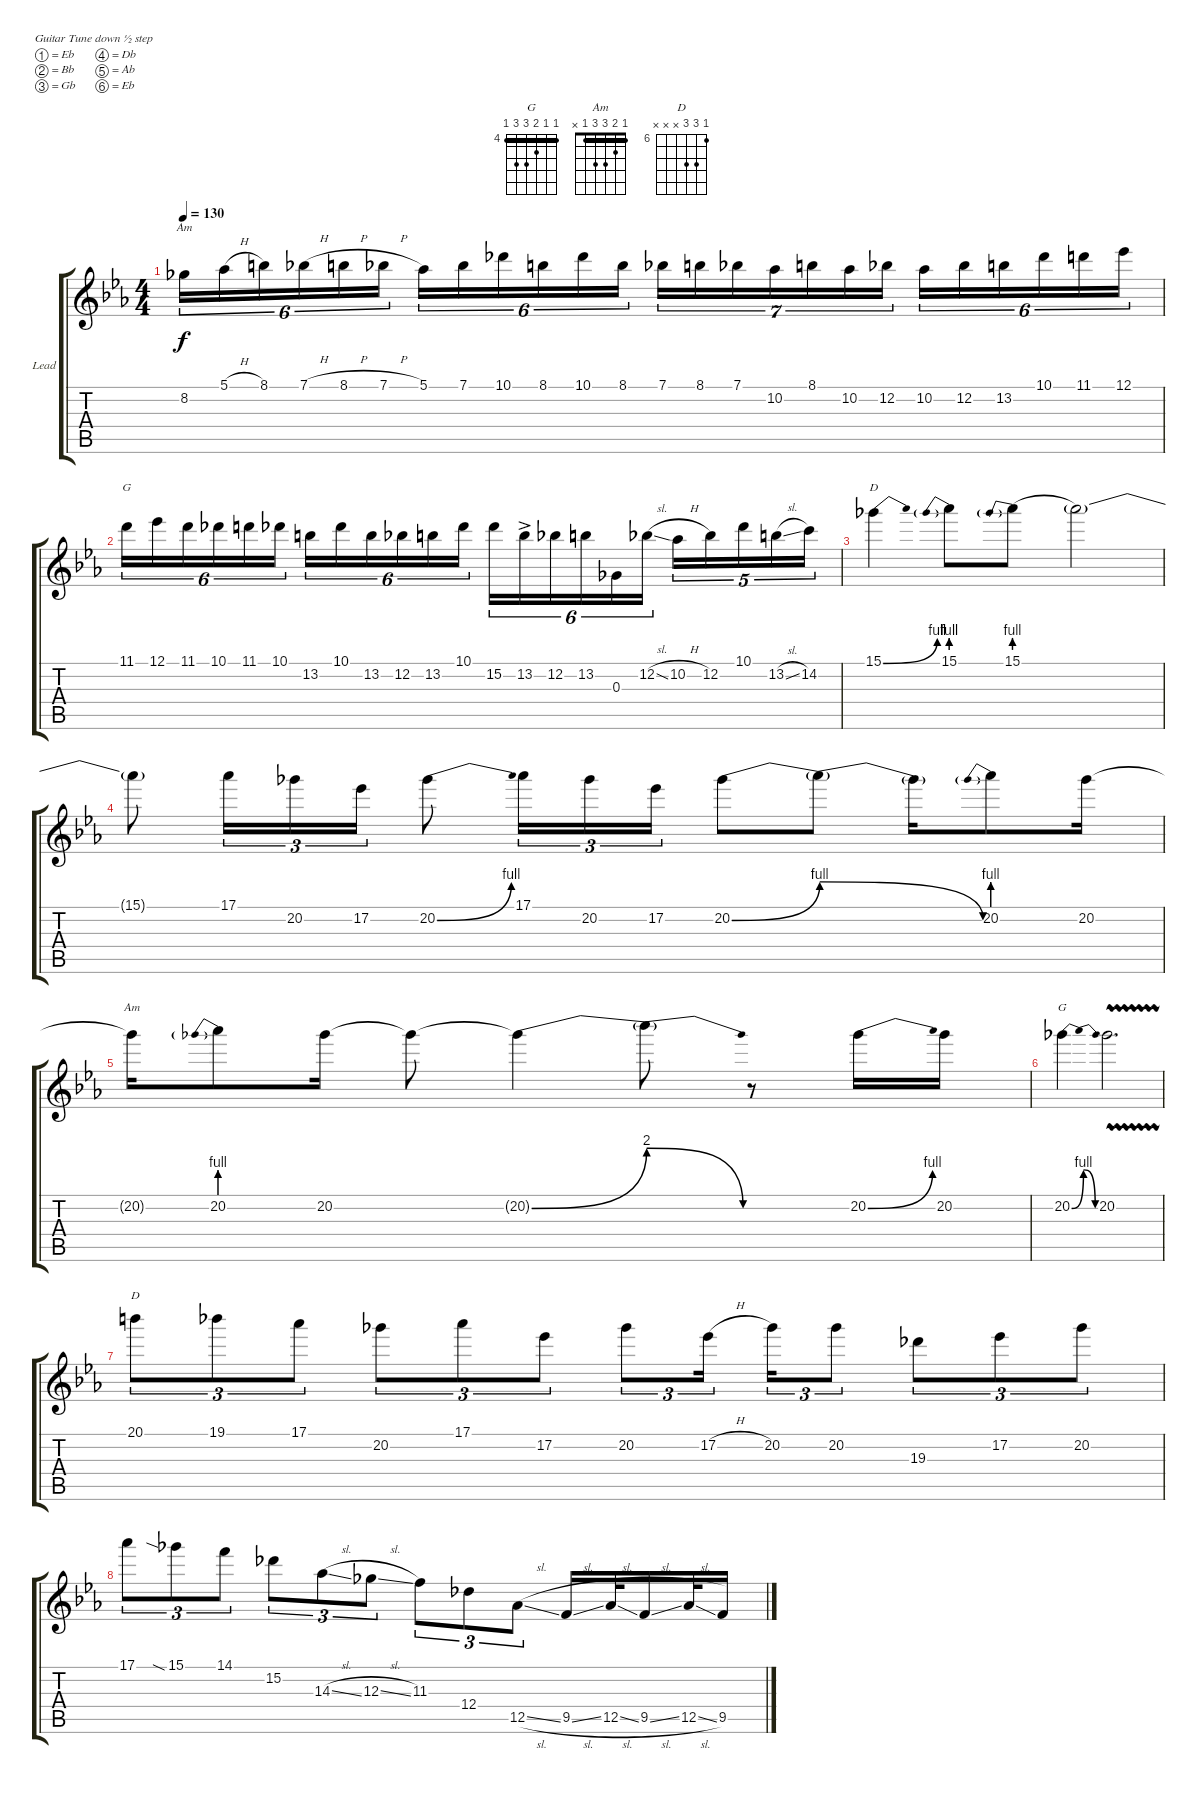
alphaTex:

\defaultSystemsLayout 4
\bracketExtendMode groupsimilarinstruments
\firstSystemTrackNameOrientation horizontal
\otherSystemsTrackNameOrientation horizontal
\track ("Lead" "Lead") {multiBarRest instrument overdrivenguitar}
\staff {score tabs}
\tuning (Eb4 Bb3 Gb3 Db3 Ab2 Eb2)
\chord ("G" 4 4 5 6 6 4) {firstfret 4 barre (4 4)}
\chord ("Am" 1 2 3 3 1 x) {barre 1}
\chord ("D" 6 8 8 x x x) {firstfret 6}
\ts (4 4)
\tempo 130
\clef g2
\ks cminor
8.2.16{tu (6 4) ch "Am" dy f} 5.1{h}.16{tu (6 4)} 8.1.16{tu (6 4)} 7.1{h}.16{tu (6 4)} 8.1{h}.16{tu (6 4)} 7.1{h}.16{tu (6 4)} 5.1.16{tu (6 4)} 7.1.16{tu (6 4)} 10.1.16{tu (6 4)} 8.1.16{tu (6 4)} 10.1.16{tu (6 4)} 8.1.16{tu (6 4)} 7.1.16{tu (7 4)} 8.1.16{tu (7 4)} 7.1.16{tu (7 4)} 10.2.16{tu (7 4) beam merge} 8.1.16{tu (7 4) beam merge} 10.2.16{tu (7 4) beam merge} 12.2.16{tu (7 4)} 10.2.16{tu (6 4)} 12.2.16{tu (6 4)} 13.2.16{tu (6 4)} 10.1.16{tu (6 4)} 11.1.16{tu (6 4)} 12.1.16{tu (6 4)} |
11.1.16{tu (6 4) ch "G"} 12.1.16{tu (6 4)} 11.1.16{tu (6 4)} 10.1.16{tu (6 4)} 11.1.16{tu (6 4)} 10.1.16{tu (6 4)} 13.2.16{tu (6 4)} 10.1.16{tu (6 4)} 13.2.16{tu (6 4)} 12.2.16{tu (6 4)} 13.2.16{tu (6 4)} 10.1.16{tu (6 4)} 15.2.16{tu (6 4)} 13.2{ac}.16{tu (6 4)} 12.2.16{tu (6 4)} 13.2.16{tu (6 4)} 0.3.16{tu (6 4)} 12.2{sl}.16{tu (6 4)} 10.2{h}.16{tu (5 4)} 12.2.16{tu (5 4)} 10.1.16{tu (5 4)} 13.2{sl}.16{tu (5 4)} 14.2.16{tu (5 4)} |
15.1{be (bend 0 0 15 4)}.4{ch "D"} 15.1{be (prebend 0 4 60 4)}.8 15.1{be (prebend 0 4 60 4)}.8 15.1{t}.2 |
15.1{t}.8 17.1.16{tu (3 2)} 20.2.16{tu (3 2)} 17.2.16{tu (3 2)} 20.2{be (bend 0 0 15 4)}.8 17.1.16{tu (3 2)} 20.2.16{tu (3 2)} 17.2.16{tu (3 2)} 20.2{be (bend 0 0 15 4)}.8 20.2{be (release 0 4 15 0) t}.8 20.2{t}.16 20.2{be (prebend 0 4 60 4)}.8 20.2.16 |
20.2{t}.16{ch "Am"} 20.2{be (prebend 0 4 60 4)}.8 20.2.16 20.2{t}.8 20.2{be (bend 0 0 53.4 8) t}.4 20.2{be (release 0 8 59.4 0) t}.8 r.8 20.2{be (bend 0 0 15 4)}.16 20.2.16 |
20.2{be (bendrelease 0 0 10.2 4 20.4 4 30 0)}.4{ch "G"} 20.2{vw}.2{d} |
20.1.8{tu (3 2) ch "D"} 19.1.8{tu (3 2)} 17.1.8{tu (3 2)} 20.2.8{tu (3 2)} 17.1.8{tu (3 2)} 17.2.8{tu (3 2)} 20.2.8{tu (3 2)} 17.2{h}.16{tu (3 2)} 20.2.16{tu (3 2)} 20.2.8{tu (3 2)} 19.3.8{tu (3 2)} 17.2.8{tu (3 2)} 20.2.8{tu (3 2)} |
\scale
0.506045 17.1.8{tu (3 2)} 15.1{sia}.8{tu (3 2)} 14.1.8{tu (3 2)} 15.2.8{tu (3 2)} 14.3{sl}.8{tu (3 2)} 12.3{sl}.8{tu (3 2)} 11.3.8{tu (3 2)} 12.4.8{tu (3 2)} 12.5{sl}.8{tu (3 2)} 9.5{sl}.16 12.5{sl}.32 9.5{sl}.16 12.5{sl}.32 9.5.16
